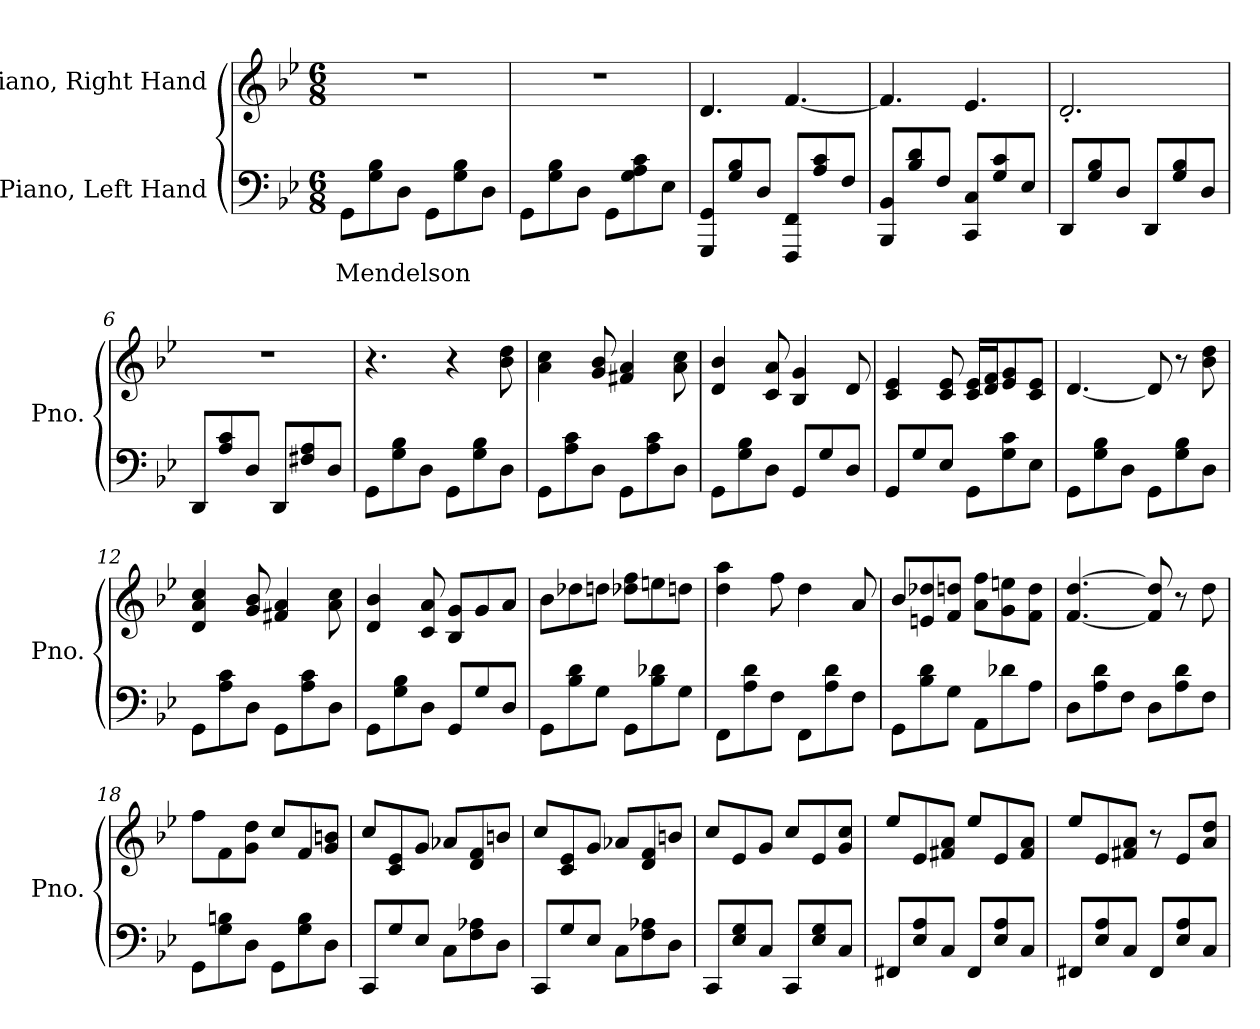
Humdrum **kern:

**kern	**text	**kern
*part2	*part2	*part1
*staff2	*staff2	*staff1
*I"Piano, Left Hand	*	*I"Piano, Right Hand
*I'Pno.	*	*I'Pno.
*clefF4	*	*clefG2
*k[b-e-]	*	*k[b-e-]
*M6/8	*	*M6/8
*MM100	*	*MM100
=1	=1	=1
!	!LO:LY:b	!
8GG\L	Mendelson	2.r
8G\ 8B-\	.	.
8D\J	.	.
8GG\L	.	.
8G\ 8B-\	.	.
8D\J	.	.
=2	=2	=2
8GG\L	.	2.r
8G\ 8B-\	.	.
8D\J	.	.
8GG\L	.	.
8G\ 8A\ 8c\	.	.
8E-\J	.	.
=3	=3	=3
8GGG/ 8GG/L	.	4.d/
8G/ 8B-/	.	.
8D/J	.	.
8FFF/ 8FF/L	.	[4.f/
8A/ 8c/	.	.
8F/J	.	.
=4	=4	=4
8BBB-/ 8BB-/L	.	4.f/]
8B-/ 8d/	.	.
8F/J	.	.
8CC/ 8C/L	.	4.e-/
8G/ 8c/	.	.
8E-/J	.	.
!!LO:LB:g=z
=5	=5	=5
8DD/L	.	2.d'/
8G/ 8B-/	.	.
8D/J	.	.
8DD/L	.	.
8G/ 8B-/	.	.
8D/J	.	.
=6	=6	=6
8DD/L	.	2.r
8A/ 8c/	.	.
8D/J	.	.
8DD/L	.	.
8F#X/ 8A/	.	.
8D/J	.	.
=7	=7	=7
8GG\L	.	4.r
8G\ 8B-\	.	.
8D\J	.	.
8GG\L	.	4r
8G\ 8B-\	.	.
8D\J	.	8b-\ 8dd\
=8	=8	=8
8GG\L	.	4a\ 4cc\
8A\ 8c\	.	.
8D\J	.	8g/ 8b-/
8GG\L	.	4f#X/ 4a/
8A\ 8c\	.	.
8D\J	.	8a\ 8cc\
=9	=9	=9
8GG\L	.	4d/ 4b-/
8G\ 8B-\	.	.
8D\J	.	8c/ 8a/
8GG/L	.	4B-/ 4g/
8G/	.	.
8D/J	.	8d/
!!LO:LB:g=z
=10	=10	=10
8GG/L	.	4c/ 4e-/
8G/	.	.
8E-/J	.	8c/ 8e-/
8GG\L	.	16c/ 16e-/LL
.	.	16d/ 16f/J
8G\ 8c\	.	8e-/ 8g/
8E-\J	.	8c/ 8e-/J
=11	=11	=11
8GG\L	.	[4.d/
8G\ 8B-\	.	.
8D\J	.	.
8GG\L	.	8d/]
8G\ 8B-\	.	8r
8D\J	.	8b-\ 8dd\
=12	=12	=12
8GG\L	.	4d/ 4a/ 4cc/
8A\ 8c\	.	.
8D\J	.	8g/ 8b-/
8GG\L	.	4f#X/ 4a/
8A\ 8c\	.	.
8D\J	.	8a\ 8cc\
=13	=13	=13
8GG\L	.	4d/ 4b-/
8G\ 8B-\	.	.
8D\J	.	8c/ 8a/
8GG/L	.	8B-/ 8g/L
8G/	.	8g/
8D/J	.	8a/J
=14	=14	=14
8GG\L	.	8b-\L
8B-\ 8d\	.	8dd-X\
8G\J	.	8ddn\J
8GG\L	.	8dd-X\ 8ff\L
8B-\ 8d-X\	.	8een\
8G\J	.	8ddn\J
!!LO:LB:g=z
=15	=15	=15
8FF\L	.	4dd\ 4aa\
8A\ 8d\	.	.
8F\J	.	8ff\
8FF\L	.	4dd\
8A\ 8d\	.	.
8F\J	.	8a/
=16	=16	=16
8GG\L	.	8b-/L
8B-\ 8d\	.	8en/ 8dd-X/
8G\J	.	8f/ 8ddn/J
8AA\L	.	8a\ 8ff\L
8d-X\	.	8g\ 8een\
8A\J	.	8f\ 8dd\J
=17	=17	=17
8D\L	.	[4.f/ [4.dd/
8A\ 8d\	.	.
8F\J	.	.
8D\L	.	8f/] 8dd/]
8A\ 8d\	.	8r
8F\J	.	8dd\
=18	=18	=18
8GG\L	.	8ff\L
8G\ 8Bn\	.	8f\
8D\J	.	8g\ 8dd\J
8GG\L	.	8cc/L
8G\ 8B\	.	8f/
8D\J	.	8g/ 8bn/J
=19	=19	=19
8CC/L	.	8cc/L
8G/	.	8c/ 8e-/
8E-/J	.	8g/J
8C\L	.	8a-X/L
8F\ 8A-X\	.	8d/ 8f/
8D\J	.	8bn/J
!!LO:LB:g=z
=20	=20	=20
8CC/L	.	8cc/L
8G/	.	8c/ 8e-/
8E-/J	.	8g/J
8C\L	.	8a-X/L
8F\ 8A-X\	.	8d/ 8f/
8D\J	.	8bn/J
=21	=21	=21
8CC/L	.	8cc/L
8E-/ 8G/	.	8e-/
8C/J	.	8g/J
8CC/L	.	8cc/L
8E-/ 8G/	.	8e-/
8C/J	.	8g/ 8cc/J
=22	=22	=22
8FF#X/L	.	8ee-/L
8E-/ 8A/	.	8e-/
8C/J	.	8f#X/ 8a/J
8FF#/L	.	8ee-/L
8E-/ 8A/	.	8e-/
8C/J	.	8f#/ 8a/J
=23	=23	=23
8FF#X/L	.	8ee-/L
8E-/ 8A/	.	8e-/
8C/J	.	8f#X/ 8a/J
8FF#/L	.	8r
8E-/ 8A/	.	8e-/L
8C/J	.	8a/ 8dd/J
=	=	=
*-	*-	*-
